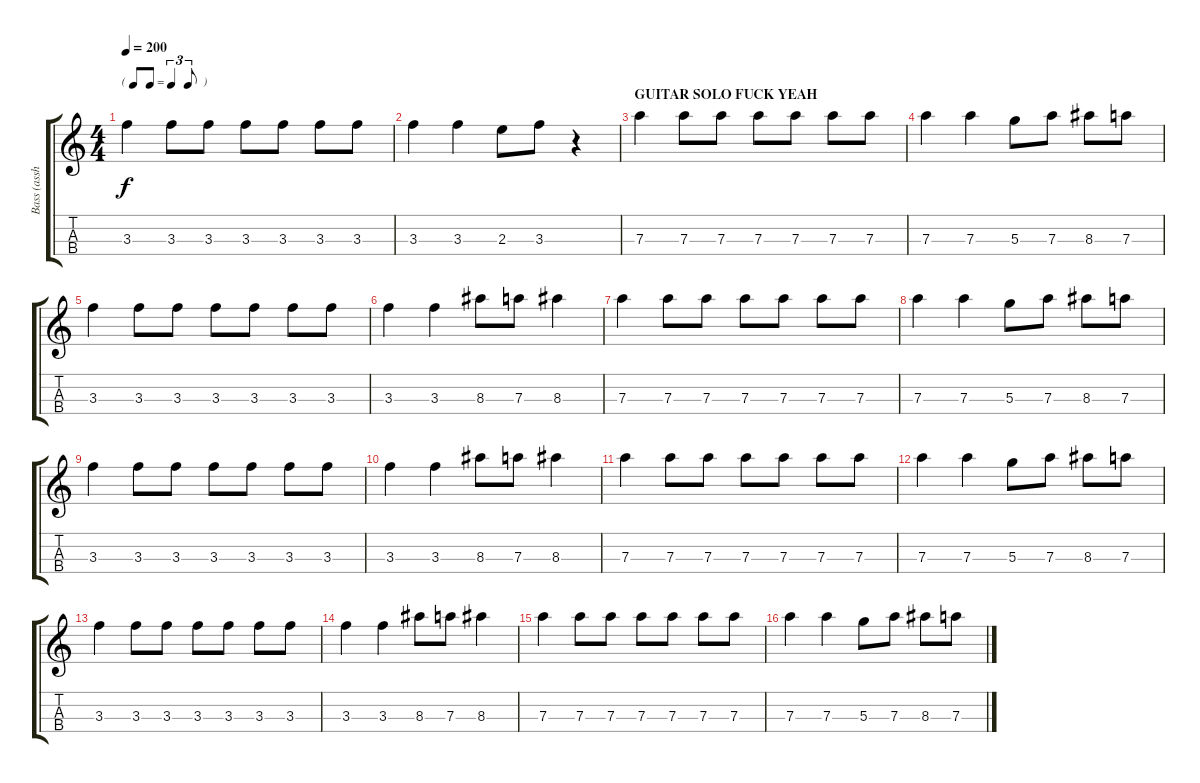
\track ("Bass (asshole)" "Bass (assh") {instrument electricbasspick}
\staff {score tabs}
\tuning (E5 A4 D4 G3) {hide}
\ts (4 4)
\tf triplet8th
\tempo 200
\clef g2
\ks c
3.3.4{dy f} 3.3.8 3.3.8 3.3.8 3.3.8 3.3.8 3.3.8 |
3.3.4 3.3.4 2.3.8 3.3.8 r.4 |
\section ("" "GUITAR SOLO FUCK YEAH")
7.3.4 7.3.8 7.3.8 7.3.8 7.3.8 7.3.8 7.3.8 |
7.3.4 7.3.4 5.3.8 7.3.8 8.3.8 7.3.8 |
3.3.4 3.3.8 3.3.8 3.3.8 3.3.8 3.3.8 3.3.8 |
3.3.4 3.3.4 8.3.8 7.3.8 8.3.4 |
7.3.4 7.3.8 7.3.8 7.3.8 7.3.8 7.3.8 7.3.8 |
7.3.4 7.3.4 5.3.8 7.3.8 8.3.8 7.3.8 |
3.3.4 3.3.8 3.3.8 3.3.8 3.3.8 3.3.8 3.3.8 |
3.3.4 3.3.4 8.3.8 7.3.8 8.3.4 |
7.3.4 7.3.8 7.3.8 7.3.8 7.3.8 7.3.8 7.3.8 |
7.3.4 7.3.4 5.3.8 7.3.8 8.3.8 7.3.8 |
3.3.4 3.3.8 3.3.8 3.3.8 3.3.8 3.3.8 3.3.8 |
3.3.4 3.3.4 8.3.8 7.3.8 8.3.4 |
7.3.4 7.3.8 7.3.8 7.3.8 7.3.8 7.3.8 7.3.8 |
7.3.4 7.3.4 5.3.8 7.3.8 8.3.8 7.3.8
